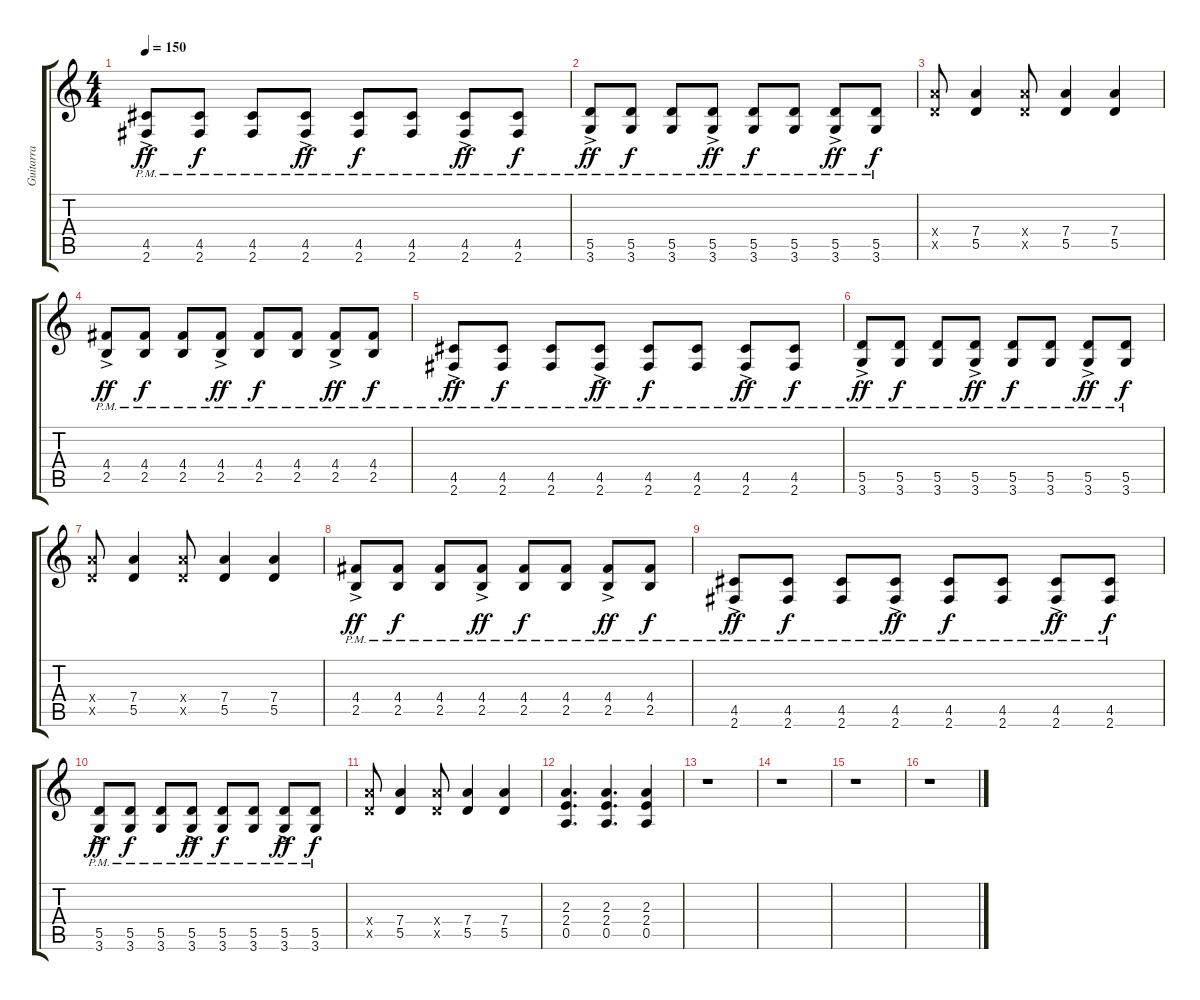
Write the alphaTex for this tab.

\track ("Guitarra" "Guitarra") {instrument distortionguitar}
\staff {score tabs}
\tuning (E4 B3 G3 D3 A2 E2) {hide}
\ts (4 4)
\tempo 150
\clef g2
\ks c
(4.5{ac pm} 2.6{ac pm}).8{dy ff} (4.5{pm} 2.6{pm}).8{dy f} (4.5{pm} 2.6{pm}).8 (4.5{ac pm} 2.6{ac pm}).8{dy ff} (4.5{pm} 2.6{pm}).8{dy f} (4.5{pm} 2.6{pm}).8 (4.5{ac pm} 2.6{ac pm}).8{dy ff} (4.5{pm} 2.6{pm}).8{dy f} |
(5.5{ac pm} 3.6{ac pm}).8{dy ff} (5.5{pm} 3.6{pm}).8{dy f} (5.5{pm} 3.6{pm}).8 (5.5{ac pm} 3.6{ac pm}).8{dy ff} (5.5{pm} 3.6{pm}).8{dy f} (5.5{pm} 3.6{pm}).8 (5.5{ac pm} 3.6{ac pm}).8{dy ff} (5.5{pm} 3.6{pm}).8{dy f} |
(7.4{x} 5.5{x}).8 (7.4 5.5).4 (7.4{x} 5.5{x}).8 (7.4 5.5).4 (7.4 5.5).4 |
(4.4{ac pm} 2.5{ac pm}).8{dy ff} (4.4{pm} 2.5{pm}).8{dy f} (4.4{pm} 2.5{pm}).8 (4.4{ac pm} 2.5{ac pm}).8{dy ff} (4.4{pm} 2.5{pm}).8{dy f} (4.4{pm} 2.5{pm}).8 (4.4{ac pm} 2.5{ac pm}).8{dy ff} (4.4{pm} 2.5{pm}).8{dy f} |
(4.5{ac pm} 2.6{ac pm}).8{dy ff} (4.5{pm} 2.6{pm}).8{dy f} (4.5{pm} 2.6{pm}).8 (4.5{ac pm} 2.6{ac pm}).8{dy ff} (4.5{pm} 2.6{pm}).8{dy f} (4.5{pm} 2.6{pm}).8 (4.5{ac pm} 2.6{ac pm}).8{dy ff} (4.5{pm} 2.6{pm}).8{dy f} |
(5.5{ac pm} 3.6{ac pm}).8{dy ff} (5.5{pm} 3.6{pm}).8{dy f} (5.5{pm} 3.6{pm}).8 (5.5{ac pm} 3.6{ac pm}).8{dy ff} (5.5{pm} 3.6{pm}).8{dy f} (5.5{pm} 3.6{pm}).8 (5.5{ac pm} 3.6{ac pm}).8{dy ff} (5.5{pm} 3.6{pm}).8{dy f} |
(7.4{x} 5.5{x}).8 (7.4 5.5).4 (7.4{x} 5.5{x}).8 (7.4 5.5).4 (7.4 5.5).4 |
(4.4{ac pm} 2.5{ac pm}).8{dy ff} (4.4{pm} 2.5{pm}).8{dy f} (4.4{pm} 2.5{pm}).8 (4.4{ac pm} 2.5{ac pm}).8{dy ff} (4.4{pm} 2.5{pm}).8{dy f} (4.4{pm} 2.5{pm}).8 (4.4{ac pm} 2.5{ac pm}).8{dy ff} (4.4{pm} 2.5{pm}).8{dy f} |
(4.5{ac pm} 2.6{ac pm}).8{dy ff} (4.5{pm} 2.6{pm}).8{dy f} (4.5{pm} 2.6{pm}).8 (4.5{ac pm} 2.6{ac pm}).8{dy ff} (4.5{pm} 2.6{pm}).8{dy f} (4.5{pm} 2.6{pm}).8 (4.5{ac pm} 2.6{ac pm}).8{dy ff} (4.5{pm} 2.6{pm}).8{dy f} |
(5.5{ac pm} 3.6{ac pm}).8{dy ff} (5.5{pm} 3.6{pm}).8{dy f} (5.5{pm} 3.6{pm}).8 (5.5{ac pm} 3.6{ac pm}).8{dy ff} (5.5{pm} 3.6{pm}).8{dy f} (5.5{pm} 3.6{pm}).8 (5.5{ac pm} 3.6{ac pm}).8{dy ff} (5.5{pm} 3.6{pm}).8{dy f} |
(7.4{x} 5.5{x}).8 (7.4 5.5).4 (7.4{x} 5.5{x}).8 (7.4 5.5).4 (7.4 5.5).4 |
(2.3 2.4 0.5).4{d} (2.3 2.4 0.5).4{d} (2.3 2.4 0.5).4 |
r.1 |
r.1 |
r.1 |
r.1
